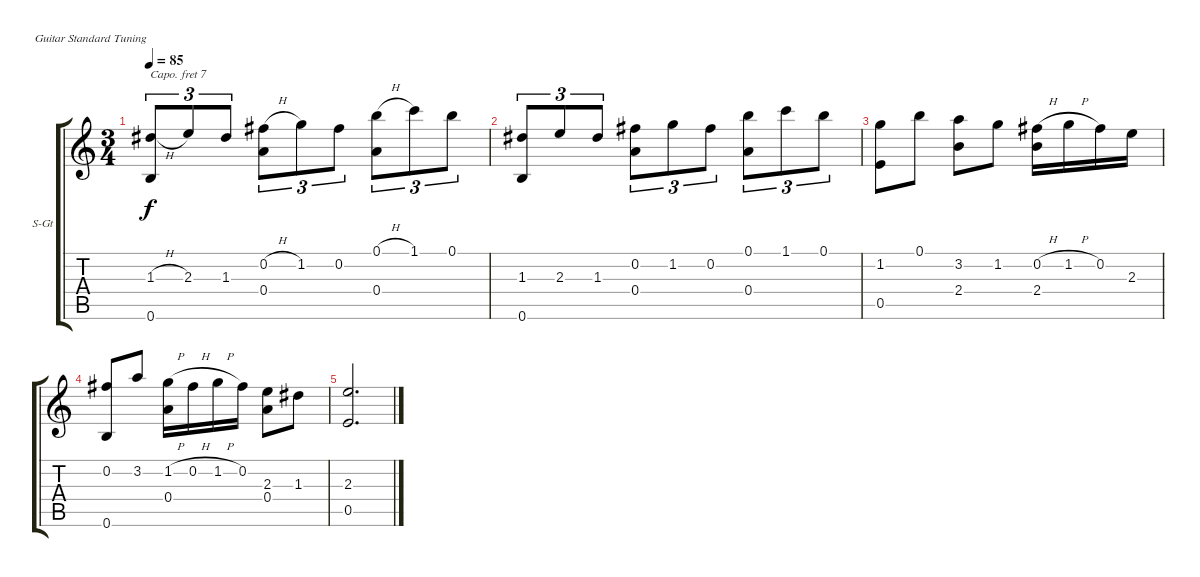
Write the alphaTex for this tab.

\bracketExtendMode groupsimilarinstruments
\firstSystemTrackNameOrientation horizontal
\otherSystemsTrackNameOrientation horizontal
\track ("Guitare" "S-Gt") {instrument acousticguitarsteel}
\staff {score tabs}
\capo 7
\tuning (E4 B3 G3 D3 A2 E2)
\ts (3 4)
\tempo 85
\clef g2
\ks c
(1.3{h} 0.6).8{tu (3 2) dy f} 2.3.8{tu (3 2)} 1.3.8{tu (3 2)} (0.2{h} 0.4).8{tu (3 2)} 1.2.8{tu (3 2)} 0.2.8{tu (3 2)} (0.1{h} 0.4).8{tu (3 2)} 1.1.8{tu (3 2)} 0.1.8{tu (3 2)} |
(1.3 0.6).8{tu (3 2)} 2.3.8{tu (3 2)} 1.3.8{tu (3 2)} (0.2 0.4).8{tu (3 2)} 1.2.8{tu (3 2)} 0.2.8{tu (3 2)} (0.1 0.4).8{tu (3 2)} 1.1.8{tu (3 2)} 0.1.8{tu (3 2)} |
(1.2 0.5).8 0.1.8 (3.2 2.4).8 1.2.8 (0.2{h} 2.4).16 1.2{h}.16 0.2.16 2.3.16 |
(0.2 0.6).8 3.2.8 (1.2{h} 0.4).16 0.2{h}.16 1.2{h}.16 0.2.16 (2.3 0.4).8 1.3.8 |
(2.3 0.5).2{d}
